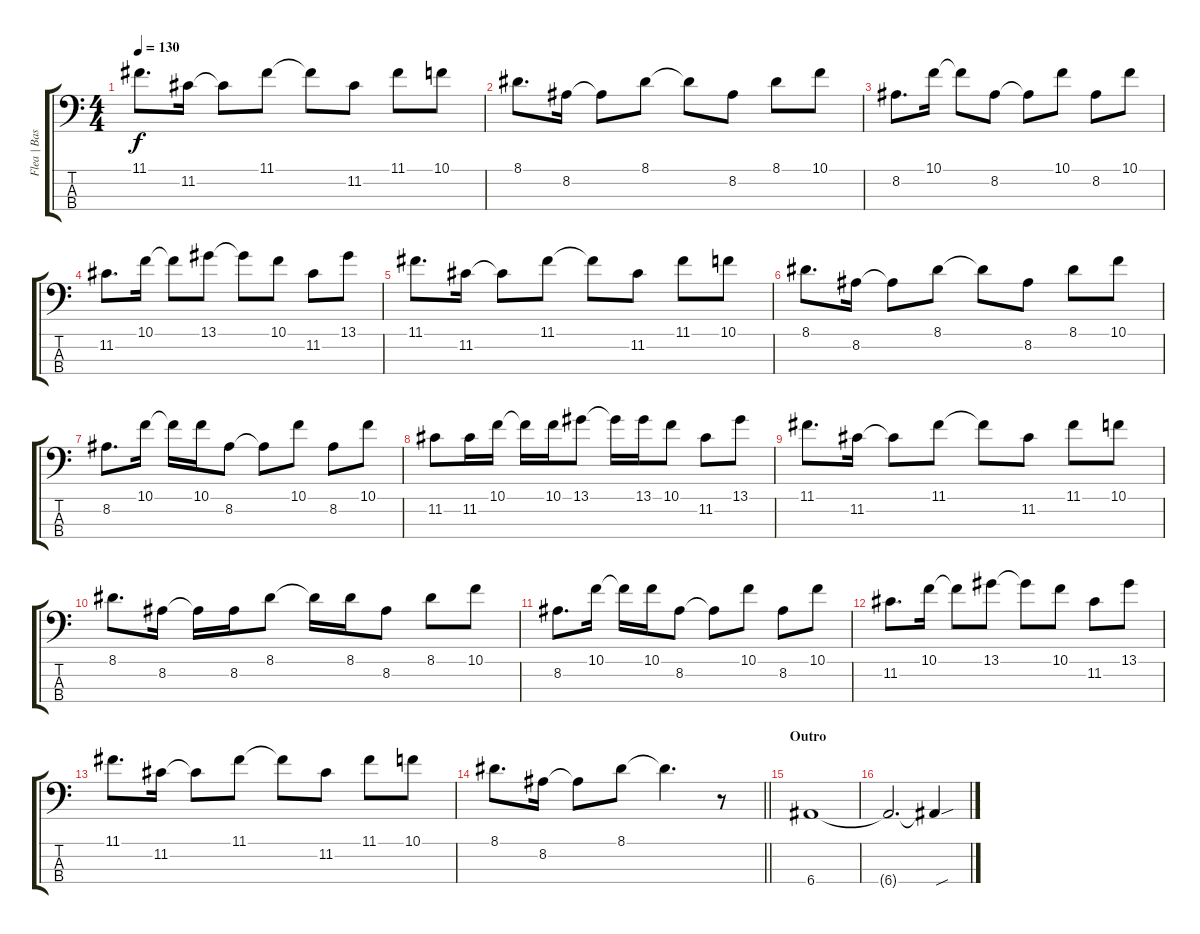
\track ("Flea | Bass" "Flea | Bas") {instrument electricbassfinger}
\staff {score tabs}
\tuning (G2 D2 A1 E1) {hide}
\ts (4 4)
\tempo 130
\clef f4
\ks c
11.1.8{d dy f} 11.2.16 11.2{t}.8 11.1.8 11.1{t}.8 11.2.8 11.1.8 10.1.8 |
8.1.8{d} 8.2.16 8.2{t}.8 8.1.8 8.1{t}.8 8.2.8 8.1.8 10.1.8 |
8.2.8{d} 10.1.16 10.1{t}.8 8.2.8 8.2{t}.8 10.1.8 8.2.8 10.1.8 |
11.2.8{d} 10.1.16 10.1{t}.8 13.1.8 13.1{t}.8 10.1.8 11.2.8 13.1.8 |
11.1.8{d} 11.2.16 11.2{t}.8 11.1.8 11.1{t}.8 11.2.8 11.1.8 10.1.8 |
8.1.8{d} 8.2.16 8.2{t}.8 8.1.8 8.1{t}.8 8.2.8 8.1.8 10.1.8 |
8.2.8{d} 10.1.16 10.1{t}.16 10.1.16 8.2.8 8.2{t}.8 10.1.8 8.2.8 10.1.8 |
11.2.8 11.2.16 10.1.16 10.1{t}.16 10.1.16 13.1.8 13.1{t}.16 13.1.16 10.1.8 11.2.8 13.1.8 |
11.1.8{d} 11.2.16 11.2{t}.8 11.1.8 11.1{t}.8 11.2.8 11.1.8 10.1.8 |
8.1.8{d} 8.2.16 8.2{t}.16 8.2.16 8.1.8 8.1{t}.16 8.1.16 8.2.8 8.1.8 10.1.8 |
8.2.8{d} 10.1.16 10.1{t}.16 10.1.16 8.2.8 8.2{t}.8 10.1.8 8.2.8 10.1.8 |
11.2.8{d} 10.1.16 10.1{t}.8 13.1.8 13.1{t}.8 10.1.8 11.2.8 13.1.8 |
11.1.8{d} 11.2.16 11.2{t}.8 11.1.8 11.1{t}.8 11.2.8 11.1.8 10.1.8 |
\barLineRight lightlight
8.1.8{d} 8.2.16 8.2{t}.8 8.1.8 8.1{t}.4{d} r.8 |
\section ("" "Outro")
6.4.1 |
6.4{t}.2{d} 6.4{sou t}.4
